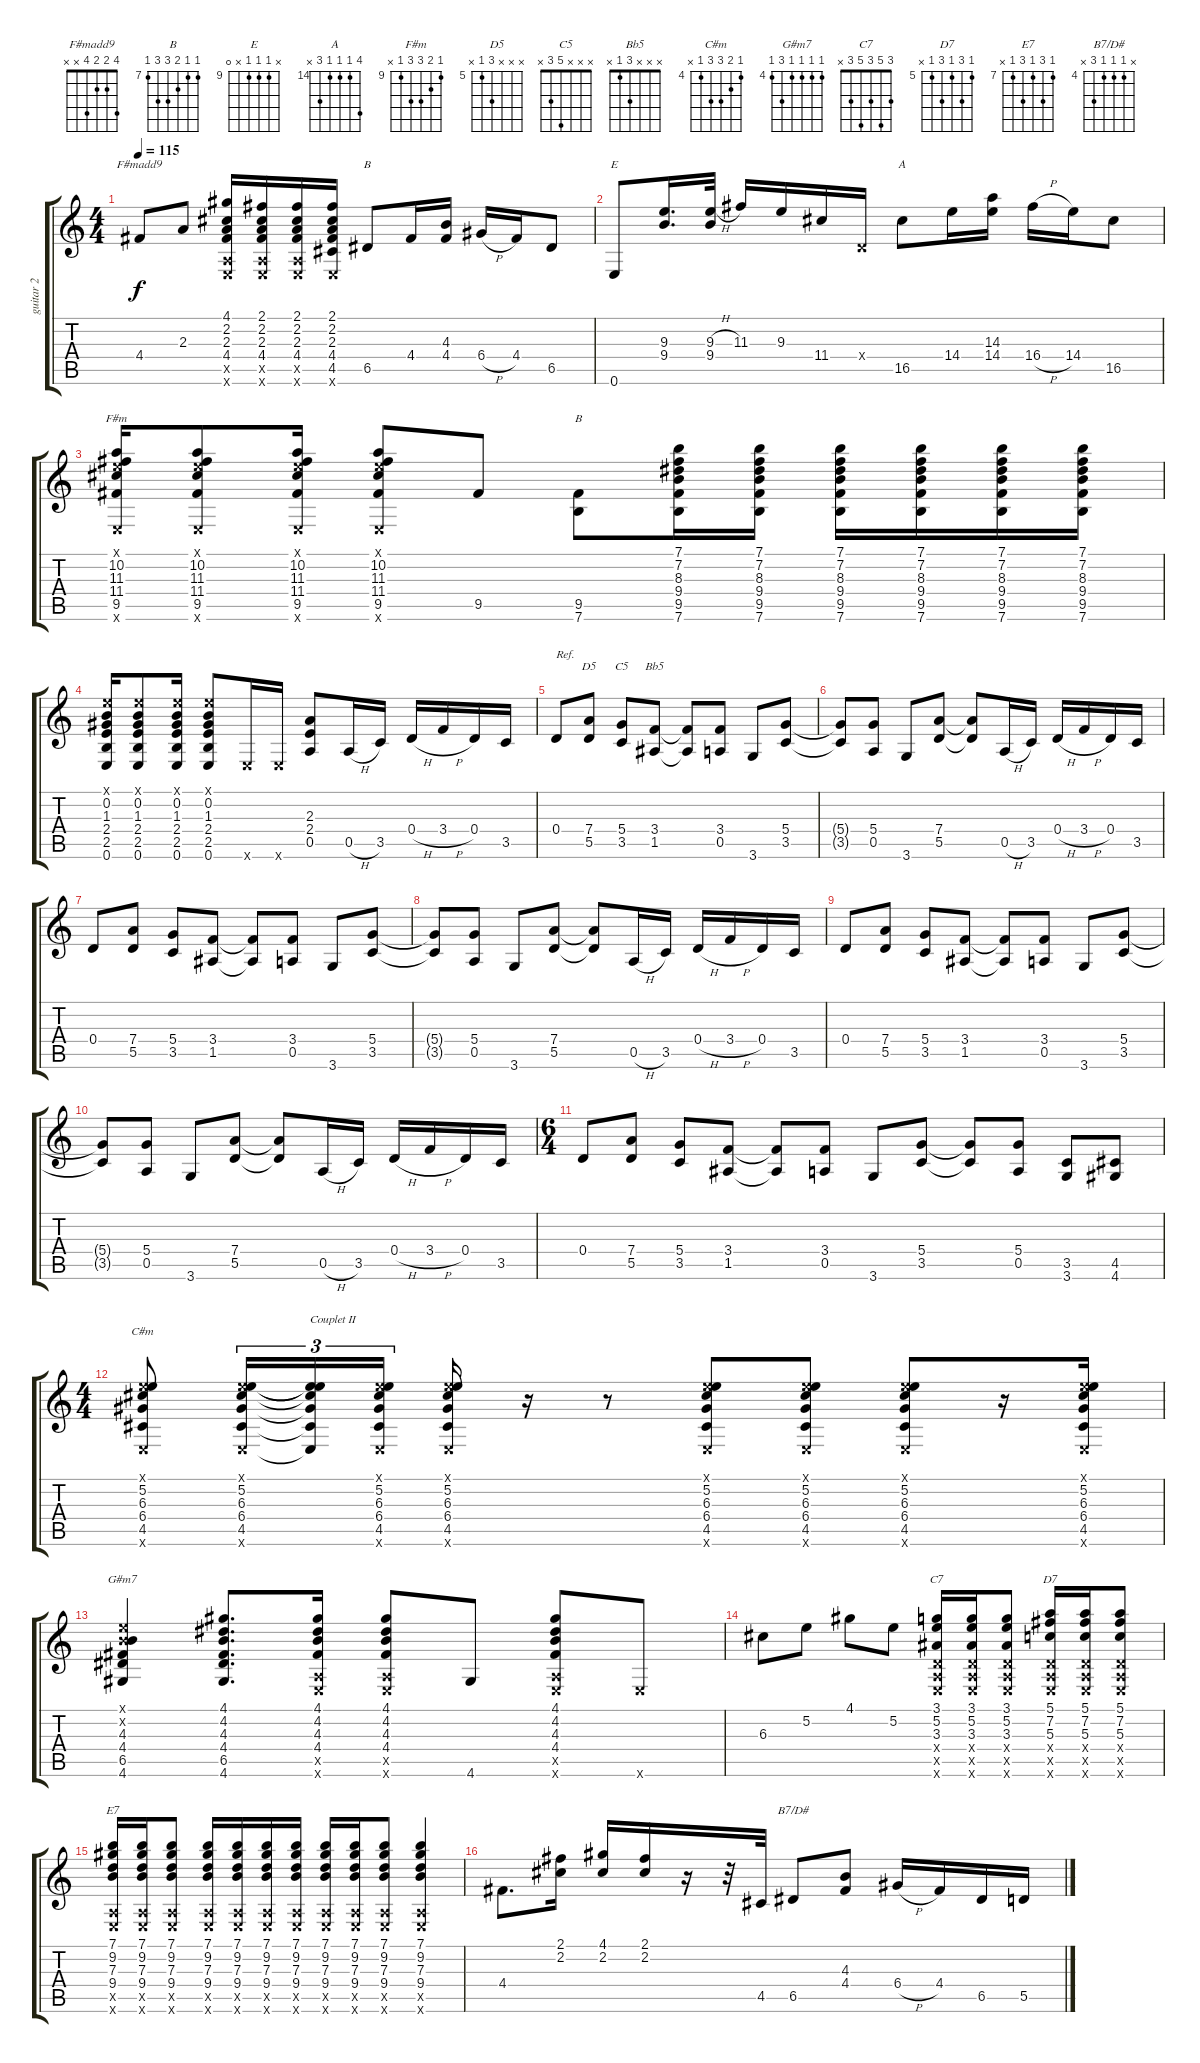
\track ("guitar 2" "guitar 2") {instrument overdrivenguitar}
\staff {score tabs}
\tuning (E4 B3 G3 D3 A2 E2) {hide}
\chord ("F#madd9" 4 2 2 4 x x)
\chord ("B" 7 4 4 4 6 x) {firstfret 4}
\chord ("E" x 9 9 9 x 0) {firstfret 9}
\chord ("A" 17 14 14 14 16 x) {firstfret 14}
\chord ("F#m" 9 10 11 11 9 x) {firstfret 9}
\chord ("B" 7 7 8 9 9 7) {firstfret 7}
\chord ("D5" x x x 7 5 x) {firstfret 5}
\chord ("C5" x x x 5 3 x)
\chord ("Bb5" x x x 3 1 x)
\chord ("C#m" 4 5 6 6 4 x) {firstfret 4}
\chord ("G#m7" 4 4 4 4 6 4) {firstfret 4}
\chord ("C7" 3 5 3 5 3 x)
\chord ("D7" 5 7 5 7 5 x) {firstfret 5}
\chord ("E7" 7 9 7 9 7 x) {firstfret 7}
\chord ("B7/D#" x 4 4 4 6 x) {firstfret 4}
\ts (4 4)
\tempo 115
\clef g2
\ks c
4.4.8{ch "F#madd9" dy f} 2.3.8 (4.1 2.2 2.3 4.4 0.5{x} 0.6{x}).16 (2.1 2.2 2.3 4.4 0.5{x} 0.6{x}).16 (2.1 2.2 2.3 4.4 0.5{x} 0.6{x}).16 (2.1 2.2 2.3 4.4 4.5 0.6{x}).16 6.5.8{ch "B"} 4.4.16 (4.3 4.4).16 6.4{h}.16 4.4.16 6.5.8 |
0.6.8{ch "E"} (9.3 9.4).16{d} (9.3{h} 9.4).32 11.3.16 9.3.16 11.4.16 0.4{x}.16 16.5.8{ch "A"} 14.4.16 (14.3 14.4).16 16.4{h}.16 14.4.16 16.5.8 |
(0.1{x} 10.2 11.3 11.4 9.5 0.6{x}).16{ch "F#m"} (0.1{x} 10.2 11.3 11.4 9.5 0.6{x}).8 (0.1{x} 10.2 11.3 11.4 9.5 0.6{x}).16 (0.1{x} 10.2 11.3 11.4 9.5 0.6{x}).8 9.5.8 (9.5 7.6).8{ch "B"} (7.1 7.2 8.3 9.4 9.5 7.6).16 (7.1 7.2 8.3 9.4 9.5 7.6).16 (7.1 7.2 8.3 9.4 9.5 7.6).16 (7.1 7.2 8.3 9.4 9.5 7.6).16 (7.1 7.2 8.3 9.4 9.5 7.6).16 (7.1 7.2 8.3 9.4 9.5 7.6).16 |
(0.1{x} 0.2 1.3 2.4 2.5 0.6).16 (0.1{x} 0.2 1.3 2.4 2.5 0.6).8 (0.1{x} 0.2 1.3 2.4 2.5 0.6).16 (0.1{x} 0.2 1.3 2.4 2.5 0.6).8 0.6{x}.16 0.6{x}.16 (2.3 2.4 0.5).8 0.5{h}.16 3.5.16 0.4{h}.16 3.4{h}.16 0.4.16 3.5.16 |
0.4.8{txt "Ref."} (7.4 5.5).8{ch "D5"} (5.4 3.5).8{ch "C5"} (3.4 1.5).8{ch "Bb5"} (3.4{t} 1.5{t}).8 (3.4 0.5).8 3.6.8 (5.4 3.5).8 |
(5.4{t} 3.5{t}).8 (5.4 0.5).8 3.6.8 (7.4 5.5).8 (7.4{t} 5.5{t}).8 0.5{h}.16 3.5.16 0.4{h}.16 3.4{h}.16 0.4.16 3.5.16 |
0.4.8 (7.4 5.5).8 (5.4 3.5).8 (3.4 1.5).8 (3.4{t} 1.5{t}).8 (3.4 0.5).8 3.6.8 (5.4 3.5).8 |
(5.4{t} 3.5{t}).8 (5.4 0.5).8 3.6.8 (7.4 5.5).8 (7.4{t} 5.5{t}).8 0.5{h}.16 3.5.16 0.4{h}.16 3.4{h}.16 0.4.16 3.5.16 |
0.4.8 (7.4 5.5).8 (5.4 3.5).8 (3.4 1.5).8 (3.4{t} 1.5{t}).8 (3.4 0.5).8 3.6.8 (5.4 3.5).8 |
(5.4{t} 3.5{t}).8 (5.4 0.5).8 3.6.8 (7.4 5.5).8 (7.4{t} 5.5{t}).8 0.5{h}.16 3.5.16 0.4{h}.16 3.4{h}.16 0.4.16 3.5.16 |
\ts (6 4)
0.4.8 (7.4 5.5).8 (5.4 3.5).8 (3.4 1.5).8 (3.4{t} 1.5{t}).8 (3.4 0.5).8 3.6.8 (5.4 3.5).8 (5.4{t} 3.5{t}).8 (5.4 0.5).8 (3.5 3.6).8 (4.5 4.6).8 |
\ts (4 4)
(0.1{x} 5.2 6.3 6.4 4.5 0.6{x}).8{ch "C#m"} (0.1{x} 5.2 6.3 6.4 4.5 0.6{x}).16{tu (3 2)} (0.1{t} 5.2{t} 6.3{t} 6.4{t} 4.5{t} 0.6{t}).16{tu (3 2) txt "Couplet II"} (0.1{x} 5.2 6.3 6.4 4.5 0.6{x}).16{tu (3 2)} (0.1{x} 5.2 6.3 6.4 4.5 0.6{x}).16 r.16 r.8 (0.1{x} 5.2 6.3 6.4 4.5 0.6{x}).8 (0.1{x} 5.2 6.3 6.4 4.5 0.6{x}).8 (0.1{x} 5.2 6.3 6.4 4.5 0.6{x}).8 r.16 (0.1{x} 5.2 6.3 6.4 4.5 0.6{x}).16 |
(0.1{x} 0.2{x} 4.3 4.4 6.5 4.6).4{ch "G#m7"} (4.1 4.2 4.3 4.4 6.5 4.6).8{d} (4.1 4.2 4.3 4.4 0.5{x} 0.6{x}).16 (4.1 4.2 4.3 4.4 0.5{x} 0.6{x}).8 4.6.8 (4.1 4.2 4.3 4.4 0.5{x} 0.6{x}).8 0.6{x}.8 |
6.3.8 5.2.8 4.1.8 5.2.8 (3.1 5.2 3.3 0.4{x} 0.5{x} 0.6{x}).16{ch "C7"} (3.1 5.2 3.3 0.4{x} 0.5{x} 0.6{x}).16 (3.1 5.2 3.3 0.4{x} 0.5{x} 0.6{x}).8 (5.1 7.2 5.3 0.4{x} 0.5{x} 0.6{x}).16{ch "D7"} (5.1 7.2 5.3 0.4{x} 0.5{x} 0.6{x}).16 (5.1 7.2 5.3 0.4{x} 0.5{x} 0.6{x}).8 |
(7.1 9.2 7.3 9.4 0.5{x} 0.6{x}).16{ch "E7"} (7.1 9.2 7.3 9.4 0.5{x} 0.6{x}).16 (7.1 9.2 7.3 9.4 0.5{x} 0.6{x}).8 (7.1 9.2 7.3 9.4 0.5{x} 0.6{x}).16 (7.1 9.2 7.3 9.4 0.5{x} 0.6{x}).16 (7.1 9.2 7.3 9.4 0.5{x} 0.6{x}).16 (7.1 9.2 7.3 9.4 0.5{x} 0.6{x}).16 (7.1 9.2 7.3 9.4 0.5{x} 0.6{x}).16 (7.1 9.2 7.3 9.4 0.5{x} 0.6{x}).16 (7.1 9.2 7.3 9.4 0.5{x} 0.6{x}).8 (7.1 9.2 7.3 9.4 0.5{x} 0.6{x}).4 |
4.4.8{d} (2.1 2.2).16 (4.1 2.2).16 (2.1 2.2).16 r.16 r.32 4.5.32 6.5.8{ch "B7/D#"} (4.3 4.4).8 6.4{h}.16 4.4.16 6.5.16 5.5.16
